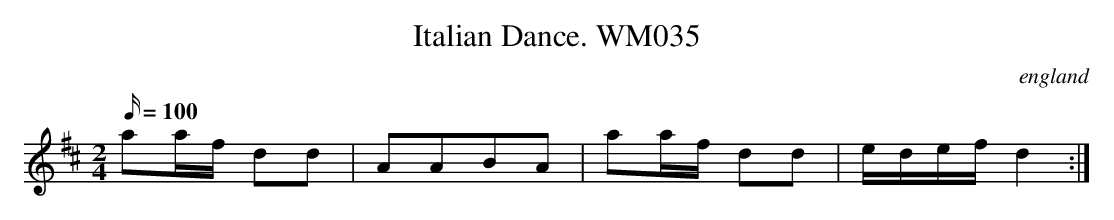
X:1
T:Italian Dance. WM035
O:england
M:2/4
L:1/16
Q:100
K:D
a2af d2d2|A2A2B2A2|a2af d2d2|edef d4:|]
